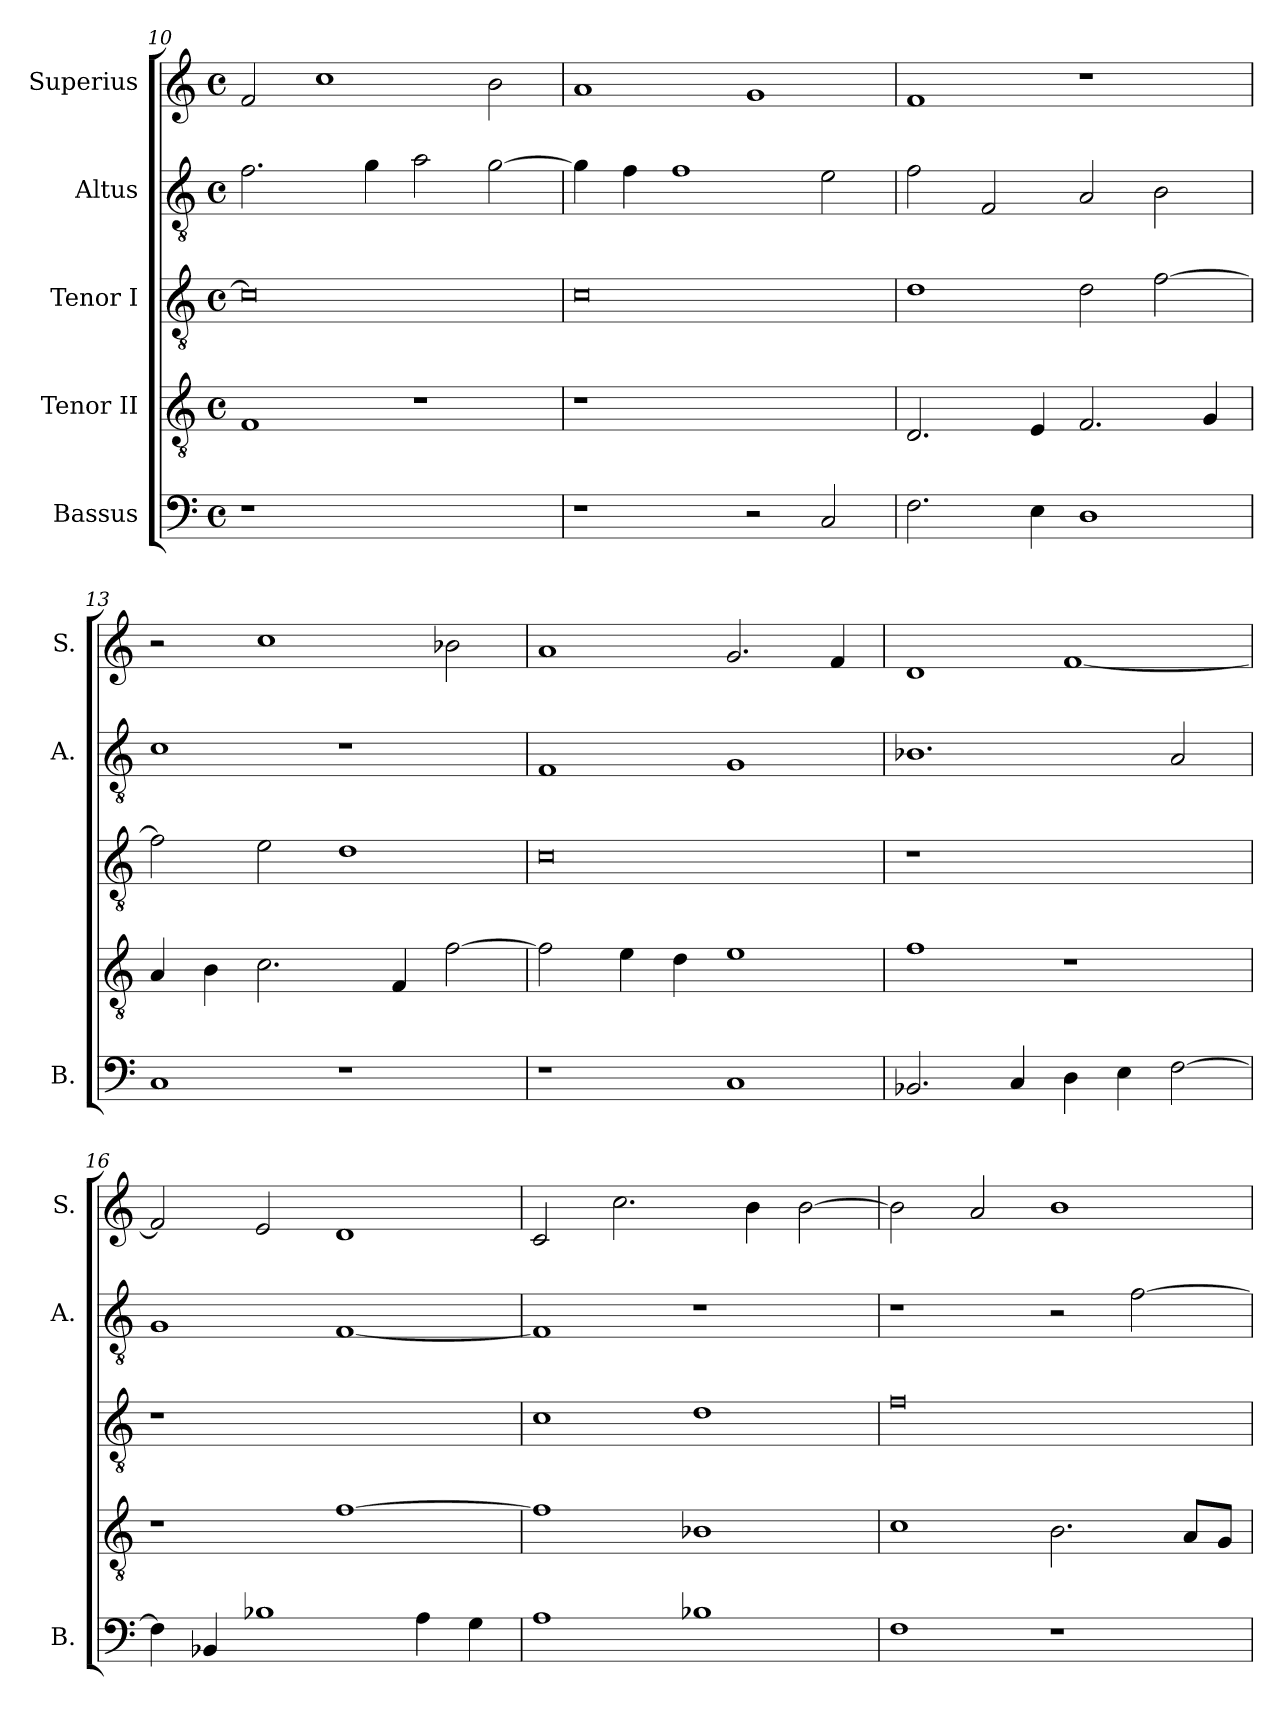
**kern	**kern	**kern	**kern	**kern
*part5	*part4	*part3	*part2	*part1
*staff5	*staff4	*staff3	*staff2	*staff1
*I"Bassus	*I"Tenor II	*I"Tenor I	*I"Altus	*I"Superius
*I'B.	*	*	*I'A.	*I'S.
*clefF4	*clefGv2	*clefGv2	*clefGv2	*clefG2
*	*ITrd7c12	*ITrd7c12	*ITrd7c12	*
*k[]	*k[]	*k[]	*k[]	*k[]
*C:	*C:	*C:	*C:	*C:
*M4/4	*M4/4	*M4/4	*M4/4	*M4/4
*met(c)	*met(c)	*met(c)	*met(c)	*met(c)
=10	=10	=10	=10	=10
!LO:N:vis=1	!	!	!	!
1r	1FFi	0Ci]	2.Fi\	2fi/
.	.	.	.	1cci
.	.	.	4Gi\	.
1ryy	1r	.	2Ai\	.
.	.	.	[>2Gi\	2bi\
=11	=11	=11	=11	=11
!	!LO:N:vis=1	!	!	!
1r	1r	0Ci	4Gi\]	1ai
.	.	.	4Fi\	.
.	.	.	1Fi	.
2r	1ryy	.	.	1gi
2Ci/	.	.	2Ei\	.
!!LO:PB:g=z
=12	=12	=12	=12	=12
2.Fi\	2.DDi/	1Di	2Fi\	1fi
.	.	.	2FFi/	.
4Ei\	4EEi/	.	.	.
1Di	2.FFi/	2Di\	2AAi/	1r
.	.	[>2Fi\	2BBi\	.
.	4GGi/	.	.	.
=13	=13	=13	=13	=13
1Ci	4AAi/	2Fi\]	1Ci	2r
.	4BBi\	.	.	.
.	2.Ci\	2Ei\	.	1cci
1r	.	1Di	1r	.
.	4FFi/	.	.	.
.	[>2Fi\	.	.	2b-Xi\
=14	=14	=14	=14	=14
1r	2Fi\]	0Ci	1FFi	1ai
.	4Ei\	.	.	.
.	4Di\	.	.	.
1Ci	1Ei	.	1GGi	2.gi/
.	.	.	.	4fi/
=15	=15	=15	=15	=15
!	!	!LO:N:vis=1	!	!
2.BB-Xi/	1Fi	1r	1.BB-Xi	1di
4Ci/	.	.	.	.
4Di\	1r	1ryy	.	[<1fi
4Ei\	.	.	.	.
[>2Fi\	.	.	2AAi/	.
=16	=16	=16	=16	=16
!	!	!LO:N:vis=1	!	!
4Fi\]	1r	1r	1GGi	2fi/]
4BB-Xi/	.	.	.	.
1B-Xi	.	.	.	2ei/
.	[>1Fi	1ryy	[<1FFi	1di
4Ai\	.	.	.	.
4Gi\	.	.	.	.
!!LO:LB:g=z
=17	=17	=17	=17	=17
1Ai	1Fi]	1Ci	1FFi]	2ci/
.	.	.	.	2.cci\
1B-Xi	1BB-Xi	1Di	1r	.
.	.	.	.	4bi\
.	.	.	.	[>2bi\
=18	=18	=18	=18	=18
1Fi	1Ci	0Fi	1r	2bi\]
.	.	.	.	2ai/
1r	2.BBi\	.	2r	1bi
.	.	.	[>2Fi\	.
.	8AAi/L	.	.	.
.	8GGi/J	.	.	.
=	=	=	=	=
*-	*-	*-	*-	*-
